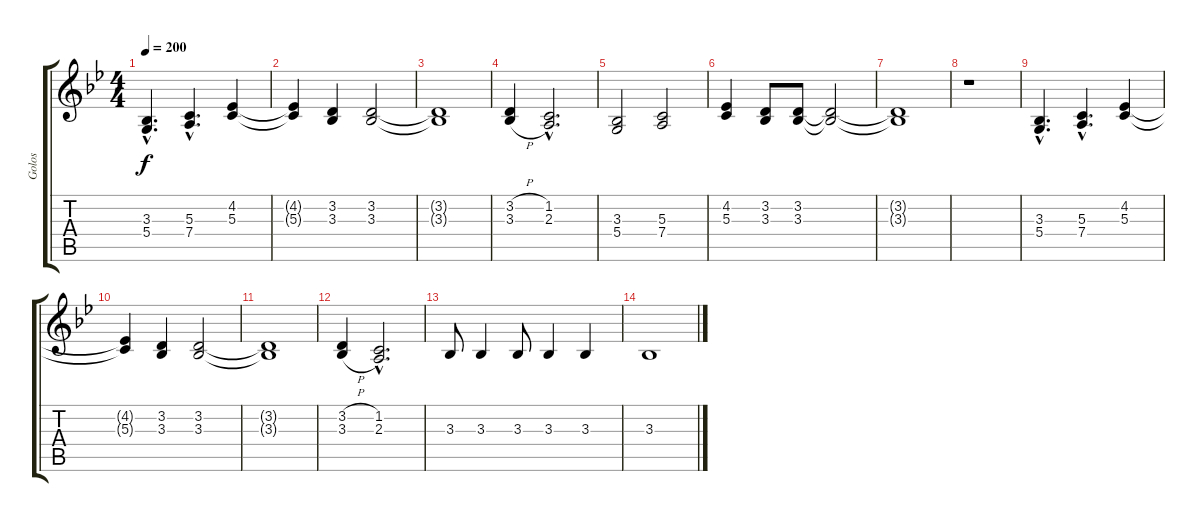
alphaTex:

\track ("Golos" "Golos") {instrument tenorsax}
\staff {score tabs}
\tuning (E4 B3 G3 D3 A2 E2) {hide}
\ts (4 4)
\tempo 200
\clef g2
\ks bb
(3.3{hac} 5.4{hac}).4{d dy f} (5.3{hac} 7.4{hac}).4{d} (4.2 5.3).4 |
(4.2{t} 5.3{t}).4 (3.2 3.3).4 (3.2 3.3).2 |
(3.2{t} 3.3{t}).1 |
(3.2{h} 3.3{h}).4 (1.2{hac} 2.3{hac}).2{d} |
(3.3 5.4).2 (5.3 7.4).2 |
(4.2 5.3).4 (3.2 3.3).8 (3.2 3.3).8 (3.2{t} 3.3{t}).2 |
(3.2{t} 3.3{t}).1 |
r.1 |
(3.3{hac} 5.4{hac}).4{d} (5.3{hac} 7.4{hac}).4{d} (4.2 5.3).4 |
(4.2{t} 5.3{t}).4 (3.2 3.3).4 (3.2 3.3).2 |
(3.2{t} 3.3{t}).1 |
(3.2{h} 3.3{h}).4 (1.2{hac} 2.3{hac}).2{d} |
3.3.8 3.3.4 3.3.8 3.3.4 3.3.4 |
3.3.1
